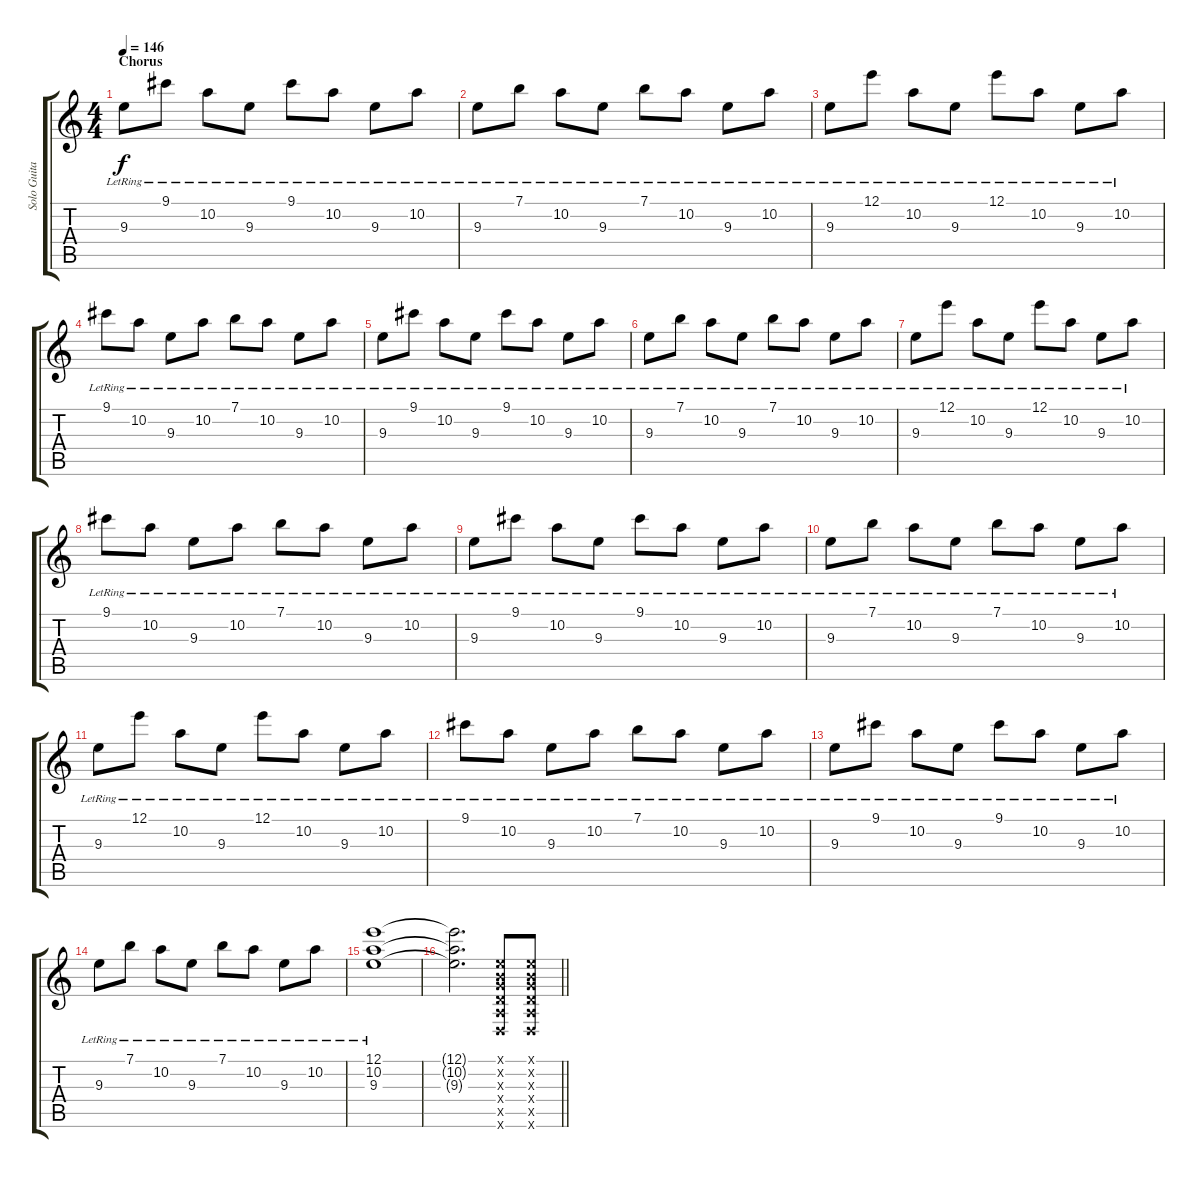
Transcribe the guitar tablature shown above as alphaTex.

\track ("Solo Guitar" "Solo Guita") {instrument acousticguitarsteel}
\staff {score tabs}
\tuning (E4 B3 G3 D3 A2 D2) {hide}
\ts (4 4)
\section ("" "Chorus")
\tempo 146
\clef g2
\ks c
9.3{lr}.8{dy f} 9.1{lr}.8 10.2{lr}.8 9.3{lr}.8 9.1{lr}.8 10.2{lr}.8 9.3{lr}.8 10.2{lr}.8 |
9.3{lr}.8 7.1{lr}.8 10.2{lr}.8 9.3{lr}.8 7.1{lr}.8 10.2{lr}.8 9.3{lr}.8 10.2{lr}.8 |
9.3{lr}.8 12.1{lr}.8 10.2{lr}.8 9.3{lr}.8 12.1{lr}.8 10.2{lr}.8 9.3{lr}.8 10.2{lr}.8 |
9.1{lr}.8 10.2{lr}.8 9.3{lr}.8 10.2{lr}.8 7.1{lr}.8 10.2{lr}.8 9.3{lr}.8 10.2{lr}.8 |
9.3{lr}.8 9.1{lr}.8 10.2{lr}.8 9.3{lr}.8 9.1{lr}.8 10.2{lr}.8 9.3{lr}.8 10.2{lr}.8 |
9.3{lr}.8 7.1{lr}.8 10.2{lr}.8 9.3{lr}.8 7.1{lr}.8 10.2{lr}.8 9.3{lr}.8 10.2{lr}.8 |
9.3{lr}.8 12.1{lr}.8 10.2{lr}.8 9.3{lr}.8 12.1{lr}.8 10.2{lr}.8 9.3{lr}.8 10.2{lr}.8 |
9.1{lr}.8 10.2{lr}.8 9.3{lr}.8 10.2{lr}.8 7.1{lr}.8 10.2{lr}.8 9.3{lr}.8 10.2{lr}.8 |
9.3{lr}.8 9.1{lr}.8 10.2{lr}.8 9.3{lr}.8 9.1{lr}.8 10.2{lr}.8 9.3{lr}.8 10.2{lr}.8 |
9.3{lr}.8 7.1{lr}.8 10.2{lr}.8 9.3{lr}.8 7.1{lr}.8 10.2{lr}.8 9.3{lr}.8 10.2{lr}.8 |
9.3{lr}.8 12.1{lr}.8 10.2{lr}.8 9.3{lr}.8 12.1{lr}.8 10.2{lr}.8 9.3{lr}.8 10.2{lr}.8 |
9.1{lr}.8 10.2{lr}.8 9.3{lr}.8 10.2{lr}.8 7.1{lr}.8 10.2{lr}.8 9.3{lr}.8 10.2{lr}.8 |
9.3{lr}.8 9.1{lr}.8 10.2{lr}.8 9.3{lr}.8 9.1{lr}.8 10.2{lr}.8 9.3{lr}.8 10.2{lr}.8 |
9.3{lr}.8 7.1{lr}.8 10.2{lr}.8 9.3{lr}.8 7.1{lr}.8 10.2{lr}.8 9.3{lr}.8 10.2{lr}.8 |
(12.1 10.2 9.3{lr}).1 |
\barLineRight lightlight
(12.1{t} 10.2{t} 9.3{t}).2{d} (0.1{x} 0.2{x} 0.3{x} 0.4{x} 0.5{x} 0.6{x}).8 (0.1{x} 0.2{x} 0.3{x} 0.4{x} 0.5{x} 0.6{x}).8
